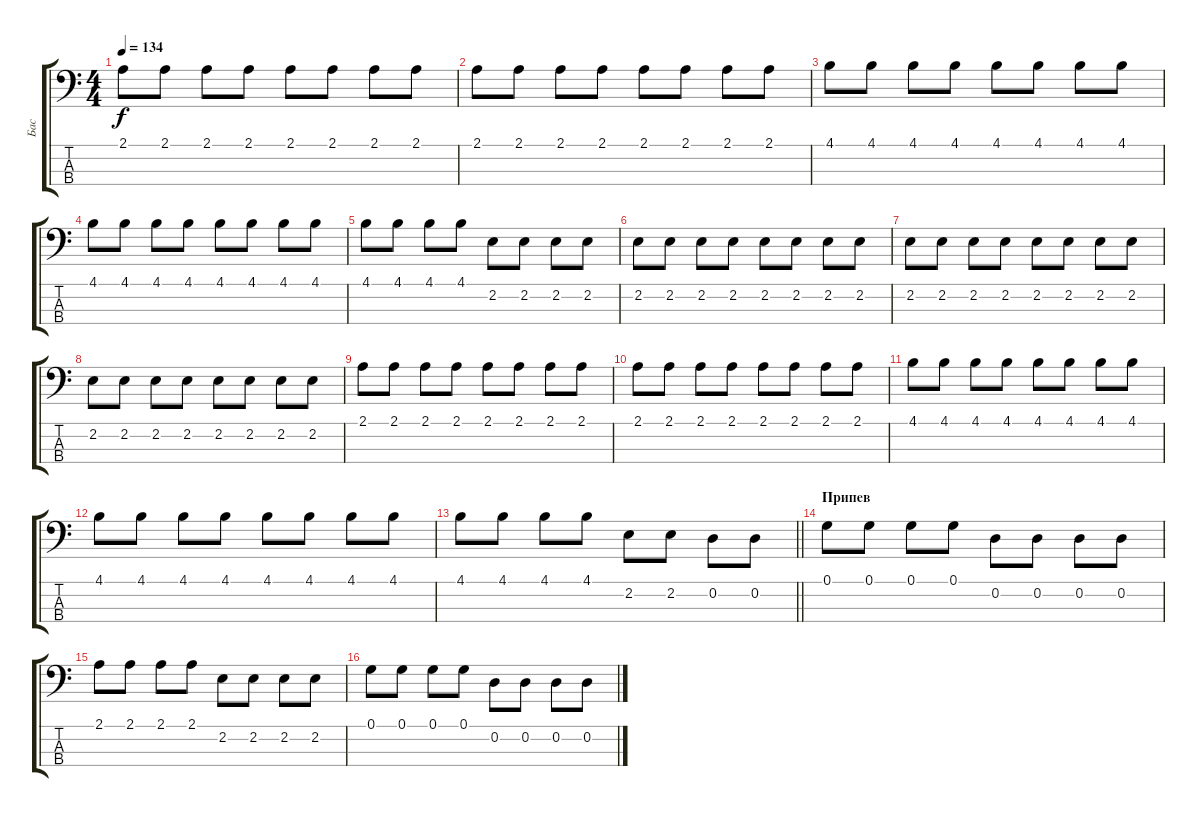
\track ("Бас" "Бас") {instrument electricbassfinger}
\staff {score tabs}
\tuning (G2 D2 A1 E1) {hide}
\ts (4 4)
\tempo 134
\clef f4
\ks c
2.1.8{dy f} 2.1.8 2.1.8 2.1.8 2.1.8 2.1.8 2.1.8 2.1.8 |
2.1.8 2.1.8 2.1.8 2.1.8 2.1.8 2.1.8 2.1.8 2.1.8 |
4.1.8 4.1.8 4.1.8 4.1.8 4.1.8 4.1.8 4.1.8 4.1.8 |
4.1.8 4.1.8 4.1.8 4.1.8 4.1.8 4.1.8 4.1.8 4.1.8 |
4.1.8 4.1.8 4.1.8 4.1.8 2.2.8 2.2.8 2.2.8 2.2.8 |
2.2.8 2.2.8 2.2.8 2.2.8 2.2.8 2.2.8 2.2.8 2.2.8 |
2.2.8 2.2.8 2.2.8 2.2.8 2.2.8 2.2.8 2.2.8 2.2.8 |
2.2.8 2.2.8 2.2.8 2.2.8 2.2.8 2.2.8 2.2.8 2.2.8 |
2.1.8 2.1.8 2.1.8 2.1.8 2.1.8 2.1.8 2.1.8 2.1.8 |
2.1.8 2.1.8 2.1.8 2.1.8 2.1.8 2.1.8 2.1.8 2.1.8 |
4.1.8 4.1.8 4.1.8 4.1.8 4.1.8 4.1.8 4.1.8 4.1.8 |
4.1.8 4.1.8 4.1.8 4.1.8 4.1.8 4.1.8 4.1.8 4.1.8 |
\barLineRight lightlight
4.1.8 4.1.8 4.1.8 4.1.8 2.2.8 2.2.8 0.2.8 0.2.8 |
\section ("" "Припев")
0.1.8 0.1.8 0.1.8 0.1.8 0.2.8 0.2.8 0.2.8 0.2.8 |
2.1.8 2.1.8 2.1.8 2.1.8 2.2.8 2.2.8 2.2.8 2.2.8 |
0.1.8 0.1.8 0.1.8 0.1.8 0.2.8 0.2.8 0.2.8 0.2.8
